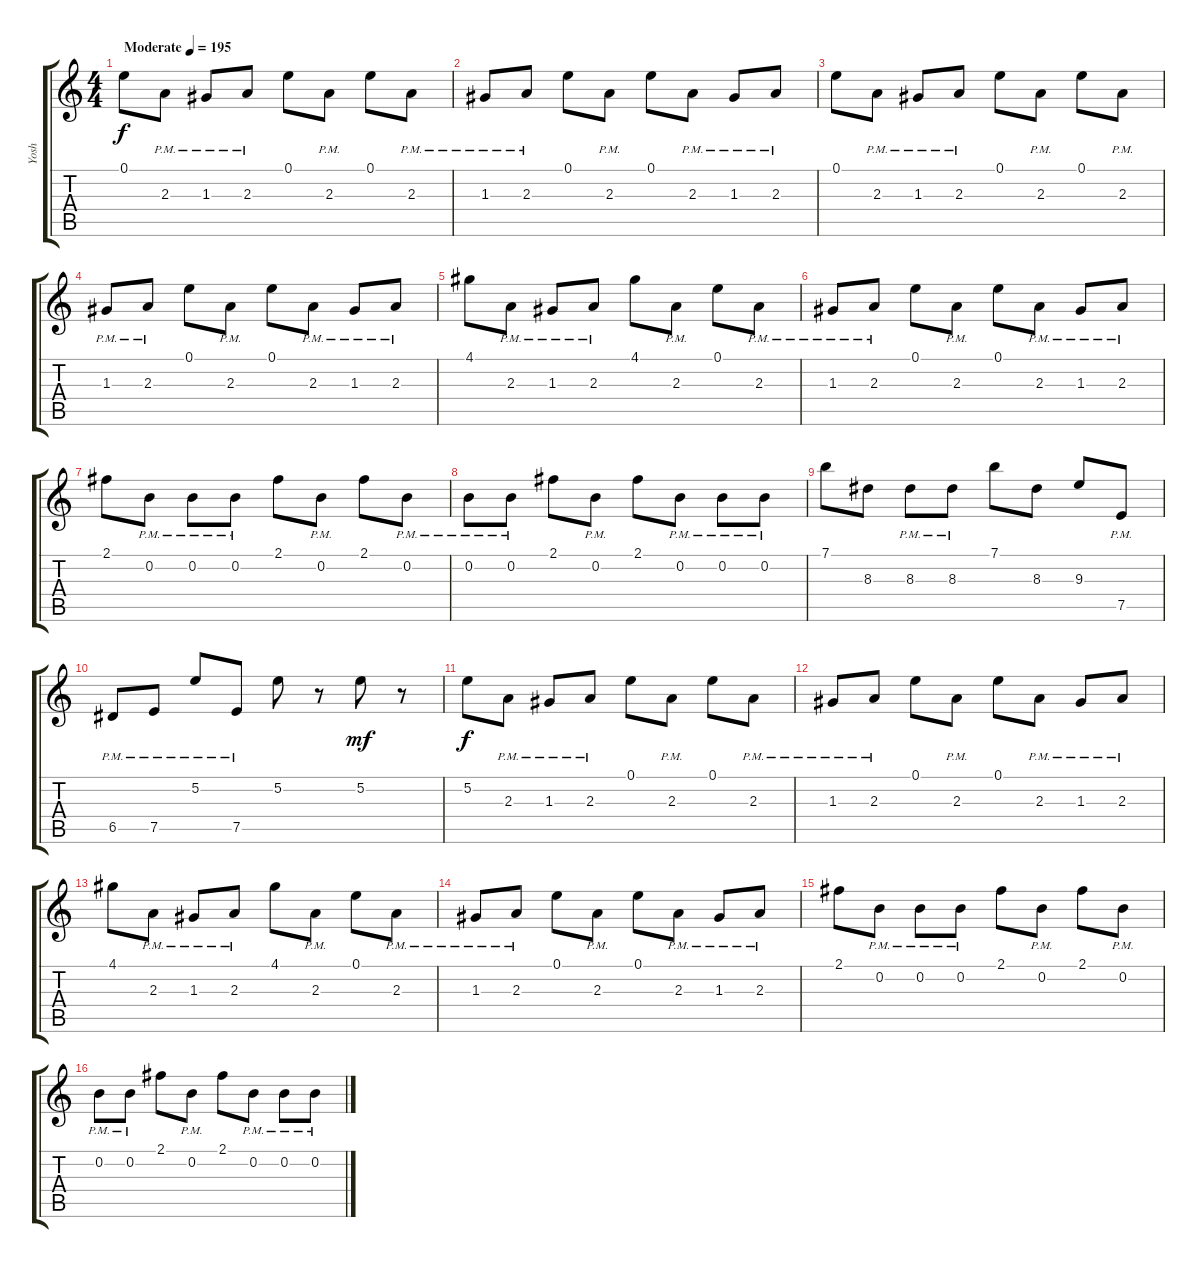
\track ("Yosh" "Yosh") {instrument overdrivenguitar}
\staff {score tabs}
\tuning (E4 B3 G3 D3 A2 E2) {hide}
\ts (4 4)
\tempo (195 "Moderate")
\clef g2
\ks c
0.1.8{dy f instrument overdrivenguitar} 2.3{pm}.8 1.3{pm}.8 2.3{pm}.8 0.1.8 2.3{pm}.8 0.1.8 2.3{pm}.8 |
1.3{pm}.8 2.3{pm}.8 0.1.8 2.3{pm}.8 0.1.8 2.3{pm}.8 1.3{pm}.8 2.3{pm}.8 |
0.1.8 2.3{pm}.8 1.3{pm}.8 2.3{pm}.8 0.1.8 2.3{pm}.8 0.1.8 2.3{pm}.8 |
1.3{pm}.8 2.3{pm}.8 0.1.8 2.3{pm}.8 0.1.8 2.3{pm}.8 1.3{pm}.8 2.3{pm}.8 |
4.1.8 2.3{pm}.8 1.3{pm}.8 2.3{pm}.8 4.1.8 2.3{pm}.8 0.1.8 2.3{pm}.8 |
1.3{pm}.8 2.3{pm}.8 0.1.8 2.3{pm}.8 0.1.8 2.3{pm}.8 1.3{pm}.8 2.3{pm}.8 |
2.1.8 0.2{pm}.8 0.2{pm}.8 0.2{pm}.8 2.1.8 0.2{pm}.8 2.1.8 0.2{pm}.8 |
0.2{pm}.8 0.2{pm}.8 2.1.8 0.2{pm}.8 2.1.8 0.2{pm}.8 0.2{pm}.8 0.2{pm}.8 |
7.1.8 8.3.8 8.3{pm}.8 8.3{pm}.8 7.1.8 8.3.8 9.3.8 7.5{pm}.8 |
6.5{pm}.8 7.5{pm}.8 5.2{pm}.8 7.5{pm}.8 5.2.8 r.8 5.2.8{dy mf} r.8 |
5.2.8{dy f} 2.3{pm}.8 1.3{pm}.8 2.3{pm}.8 0.1.8 2.3{pm}.8 0.1.8 2.3{pm}.8 |
1.3{pm}.8 2.3{pm}.8 0.1.8 2.3{pm}.8 0.1.8 2.3{pm}.8 1.3{pm}.8 2.3{pm}.8 |
4.1.8 2.3{pm}.8 1.3{pm}.8 2.3{pm}.8 4.1.8 2.3{pm}.8 0.1.8 2.3{pm}.8 |
1.3{pm}.8 2.3{pm}.8 0.1.8 2.3{pm}.8 0.1.8 2.3{pm}.8 1.3{pm}.8 2.3{pm}.8 |
2.1.8 0.2{pm}.8 0.2{pm}.8 0.2{pm}.8 2.1.8 0.2{pm}.8 2.1.8 0.2{pm}.8 |
0.2{pm}.8 0.2{pm}.8 2.1.8 0.2{pm}.8 2.1.8 0.2{pm}.8 0.2{pm}.8 0.2{pm}.8
